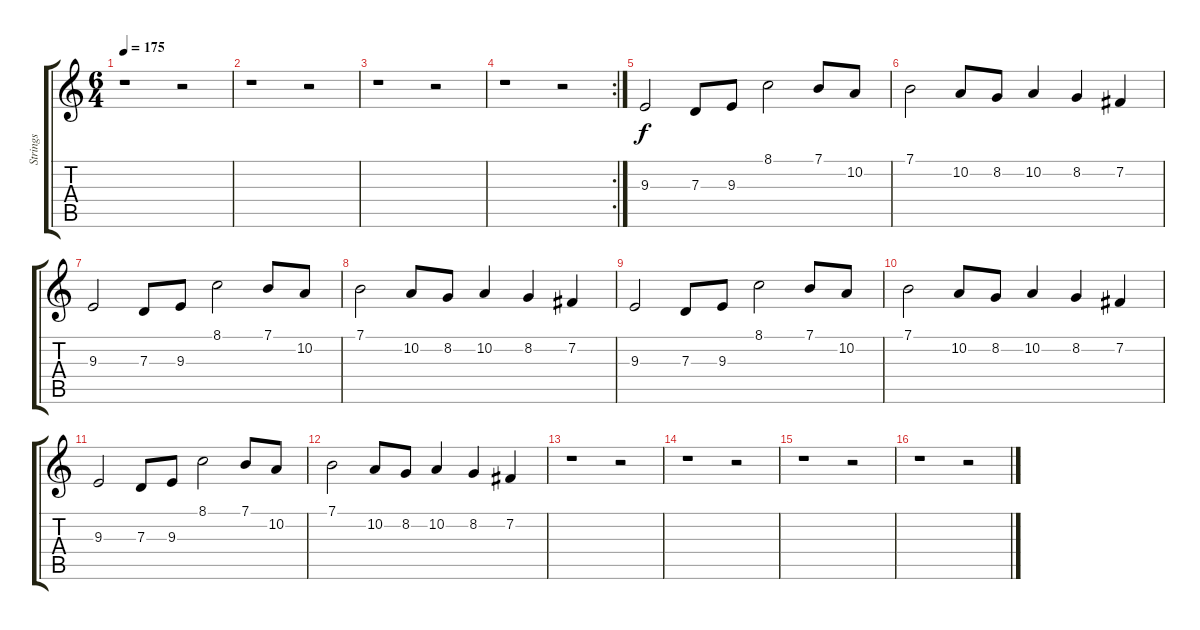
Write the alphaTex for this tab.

\track ("Strings" "Strings") {instrument stringensemble1}
\staff {score tabs}
\tuning (E4 B3 G3 D3 A2 E2) {hide}
\ts (6 4)
\tempo 175
\clef g2
\ks c
r.1{dy f} r.2 |
r.1 r.2 |
r.1 r.2 |
\rc 2
r.1 r.2 |
9.3.2 7.3.8 9.3.8 8.1.2 7.1.8 10.2.8 |
7.1.2 10.2.8 8.2.8 10.2.4 8.2.4 7.2.4 |
9.3.2 7.3.8 9.3.8 8.1.2 7.1.8 10.2.8 |
7.1.2 10.2.8 8.2.8 10.2.4 8.2.4 7.2.4 |
9.3.2 7.3.8 9.3.8 8.1.2 7.1.8 10.2.8 |
7.1.2 10.2.8 8.2.8 10.2.4 8.2.4 7.2.4 |
9.3.2 7.3.8 9.3.8 8.1.2 7.1.8 10.2.8 |
7.1.2 10.2.8 8.2.8 10.2.4 8.2.4 7.2.4 |
r.1 r.2 |
r.1 r.2 |
r.1 r.2 |
r.1 r.2
